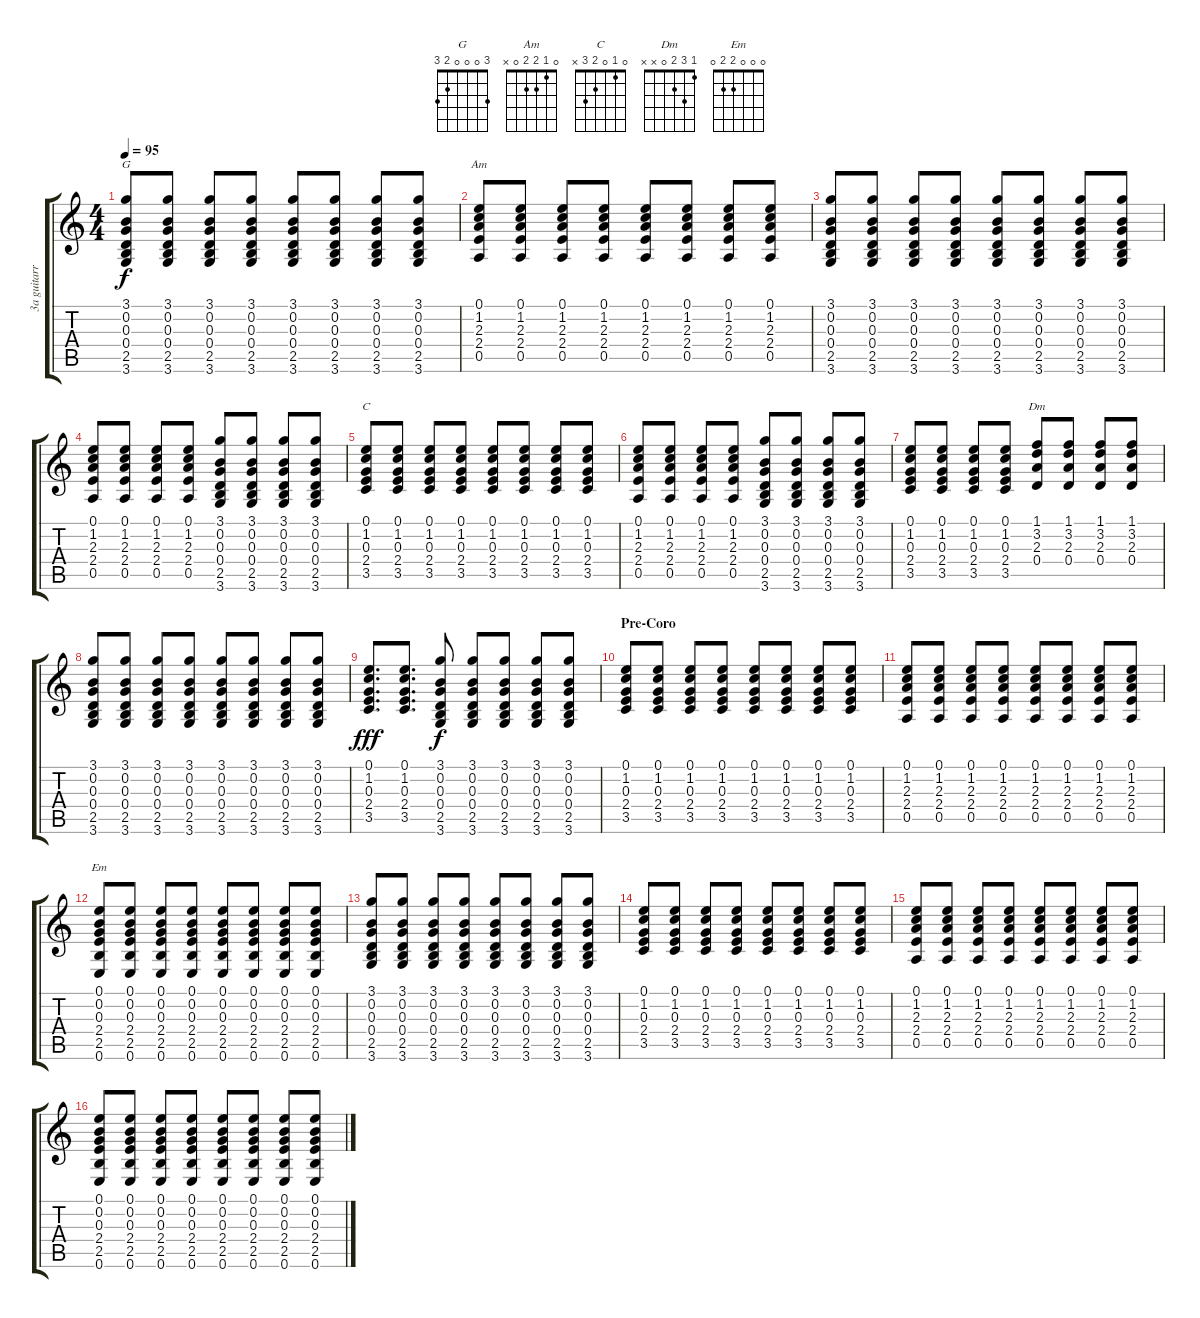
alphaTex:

\track ("3a guitarra" "3a guitarr") {instrument acousticguitarsteel}
\staff {score tabs}
\tuning (E4 B3 G3 D3 A2 E2) {hide}
\chord ("G" 3 0 0 0 2 3)
\chord ("Am" 0 1 2 2 0 x)
\chord ("C" 0 1 0 2 3 x)
\chord ("Dm" 1 3 2 0 x x)
\chord ("Em" 0 0 0 2 2 0)
\ts (4 4)
\tempo 95
\clef g2
\ks c
(3.1 0.2 0.3 0.4 2.5 3.6).8{ch "G" dy f} (3.1 0.2 0.3 0.4 2.5 3.6).8 (3.1 0.2 0.3 0.4 2.5 3.6).8 (3.1 0.2 0.3 0.4 2.5 3.6).8 (3.1 0.2 0.3 0.4 2.5 3.6).8 (3.1 0.2 0.3 0.4 2.5 3.6).8 (3.1 0.2 0.3 0.4 2.5 3.6).8 (3.1 0.2 0.3 0.4 2.5 3.6).8 |
(0.1 1.2 2.3 2.4 0.5).8{ch "Am"} (0.1 1.2 2.3 2.4 0.5).8 (0.1 1.2 2.3 2.4 0.5).8 (0.1 1.2 2.3 2.4 0.5).8 (0.1 1.2 2.3 2.4 0.5).8 (0.1 1.2 2.3 2.4 0.5).8 (0.1 1.2 2.3 2.4 0.5).8 (0.1 1.2 2.3 2.4 0.5).8 |
(3.1 0.2 0.3 0.4 2.5 3.6).8 (3.1 0.2 0.3 0.4 2.5 3.6).8 (3.1 0.2 0.3 0.4 2.5 3.6).8 (3.1 0.2 0.3 0.4 2.5 3.6).8 (3.1 0.2 0.3 0.4 2.5 3.6).8 (3.1 0.2 0.3 0.4 2.5 3.6).8 (3.1 0.2 0.3 0.4 2.5 3.6).8 (3.1 0.2 0.3 0.4 2.5 3.6).8 |
(0.1 1.2 2.3 2.4 0.5).8 (0.1 1.2 2.3 2.4 0.5).8 (0.1 1.2 2.3 2.4 0.5).8 (0.1 1.2 2.3 2.4 0.5).8 (3.1 0.2 0.3 0.4 2.5 3.6).8 (3.1 0.2 0.3 0.4 2.5 3.6).8 (3.1 0.2 0.3 0.4 2.5 3.6).8 (3.1 0.2 0.3 0.4 2.5 3.6).8 |
(0.1 1.2 0.3 2.4 3.5).8{ch "C"} (0.1 1.2 0.3 2.4 3.5).8 (0.1 1.2 0.3 2.4 3.5).8 (0.1 1.2 0.3 2.4 3.5).8 (0.1 1.2 0.3 2.4 3.5).8 (0.1 1.2 0.3 2.4 3.5).8 (0.1 1.2 0.3 2.4 3.5).8 (0.1 1.2 0.3 2.4 3.5).8 |
(0.1 1.2 2.3 2.4 0.5).8 (0.1 1.2 2.3 2.4 0.5).8 (0.1 1.2 2.3 2.4 0.5).8 (0.1 1.2 2.3 2.4 0.5).8 (3.1 0.2 0.3 0.4 2.5 3.6).8 (3.1 0.2 0.3 0.4 2.5 3.6).8 (3.1 0.2 0.3 0.4 2.5 3.6).8 (3.1 0.2 0.3 0.4 2.5 3.6).8 |
(0.1 1.2 0.3 2.4 3.5).8 (0.1 1.2 0.3 2.4 3.5).8 (0.1 1.2 0.3 2.4 3.5).8 (0.1 1.2 0.3 2.4 3.5).8 (1.1 3.2 2.3 0.4).8{ch "Dm"} (1.1 3.2 2.3 0.4).8 (1.1 3.2 2.3 0.4).8 (1.1 3.2 2.3 0.4).8 |
(3.1 0.2 0.3 0.4 2.5 3.6).8 (3.1 0.2 0.3 0.4 2.5 3.6).8 (3.1 0.2 0.3 0.4 2.5 3.6).8 (3.1 0.2 0.3 0.4 2.5 3.6).8 (3.1 0.2 0.3 0.4 2.5 3.6).8 (3.1 0.2 0.3 0.4 2.5 3.6).8 (3.1 0.2 0.3 0.4 2.5 3.6).8 (3.1 0.2 0.3 0.4 2.5 3.6).8 |
(0.1 1.2 0.3 2.4 3.5).8{d dy fff} (0.1 1.2 0.3 2.4 3.5).8{d} (3.1 0.2 0.3 0.4 2.5 3.6).8{dy f} (3.1 0.2 0.3 0.4 2.5 3.6).8 (3.1 0.2 0.3 0.4 2.5 3.6).8 (3.1 0.2 0.3 0.4 2.5 3.6).8 (3.1 0.2 0.3 0.4 2.5 3.6).8 |
\section ("" "Pre-Coro")
(0.1 1.2 0.3 2.4 3.5).8 (0.1 1.2 0.3 2.4 3.5).8 (0.1 1.2 0.3 2.4 3.5).8 (0.1 1.2 0.3 2.4 3.5).8 (0.1 1.2 0.3 2.4 3.5).8 (0.1 1.2 0.3 2.4 3.5).8 (0.1 1.2 0.3 2.4 3.5).8 (0.1 1.2 0.3 2.4 3.5).8 |
(0.1 1.2 2.3 2.4 0.5).8 (0.1 1.2 2.3 2.4 0.5).8 (0.1 1.2 2.3 2.4 0.5).8 (0.1 1.2 2.3 2.4 0.5).8 (0.1 1.2 2.3 2.4 0.5).8 (0.1 1.2 2.3 2.4 0.5).8 (0.1 1.2 2.3 2.4 0.5).8 (0.1 1.2 2.3 2.4 0.5).8 |
(0.1 0.2 0.3 2.4 2.5 0.6).8{ch "Em"} (0.1 0.2 0.3 2.4 2.5 0.6).8 (0.1 0.2 0.3 2.4 2.5 0.6).8 (0.1 0.2 0.3 2.4 2.5 0.6).8 (0.1 0.2 0.3 2.4 2.5 0.6).8 (0.1 0.2 0.3 2.4 2.5 0.6).8 (0.1 0.2 0.3 2.4 2.5 0.6).8 (0.1 0.2 0.3 2.4 2.5 0.6).8 |
(3.1 0.2 0.3 0.4 2.5 3.6).8 (3.1 0.2 0.3 0.4 2.5 3.6).8 (3.1 0.2 0.3 0.4 2.5 3.6).8 (3.1 0.2 0.3 0.4 2.5 3.6).8 (3.1 0.2 0.3 0.4 2.5 3.6).8 (3.1 0.2 0.3 0.4 2.5 3.6).8 (3.1 0.2 0.3 0.4 2.5 3.6).8 (3.1 0.2 0.3 0.4 2.5 3.6).8 |
(0.1 1.2 0.3 2.4 3.5).8 (0.1 1.2 0.3 2.4 3.5).8 (0.1 1.2 0.3 2.4 3.5).8 (0.1 1.2 0.3 2.4 3.5).8 (0.1 1.2 0.3 2.4 3.5).8 (0.1 1.2 0.3 2.4 3.5).8 (0.1 1.2 0.3 2.4 3.5).8 (0.1 1.2 0.3 2.4 3.5).8 |
(0.1 1.2 2.3 2.4 0.5).8 (0.1 1.2 2.3 2.4 0.5).8 (0.1 1.2 2.3 2.4 0.5).8 (0.1 1.2 2.3 2.4 0.5).8 (0.1 1.2 2.3 2.4 0.5).8 (0.1 1.2 2.3 2.4 0.5).8 (0.1 1.2 2.3 2.4 0.5).8 (0.1 1.2 2.3 2.4 0.5).8 |
(0.1 0.2 0.3 2.4 2.5 0.6).8 (0.1 0.2 0.3 2.4 2.5 0.6).8 (0.1 0.2 0.3 2.4 2.5 0.6).8 (0.1 0.2 0.3 2.4 2.5 0.6).8 (0.1 0.2 0.3 2.4 2.5 0.6).8 (0.1 0.2 0.3 2.4 2.5 0.6).8 (0.1 0.2 0.3 2.4 2.5 0.6).8 (0.1 0.2 0.3 2.4 2.5 0.6).8
